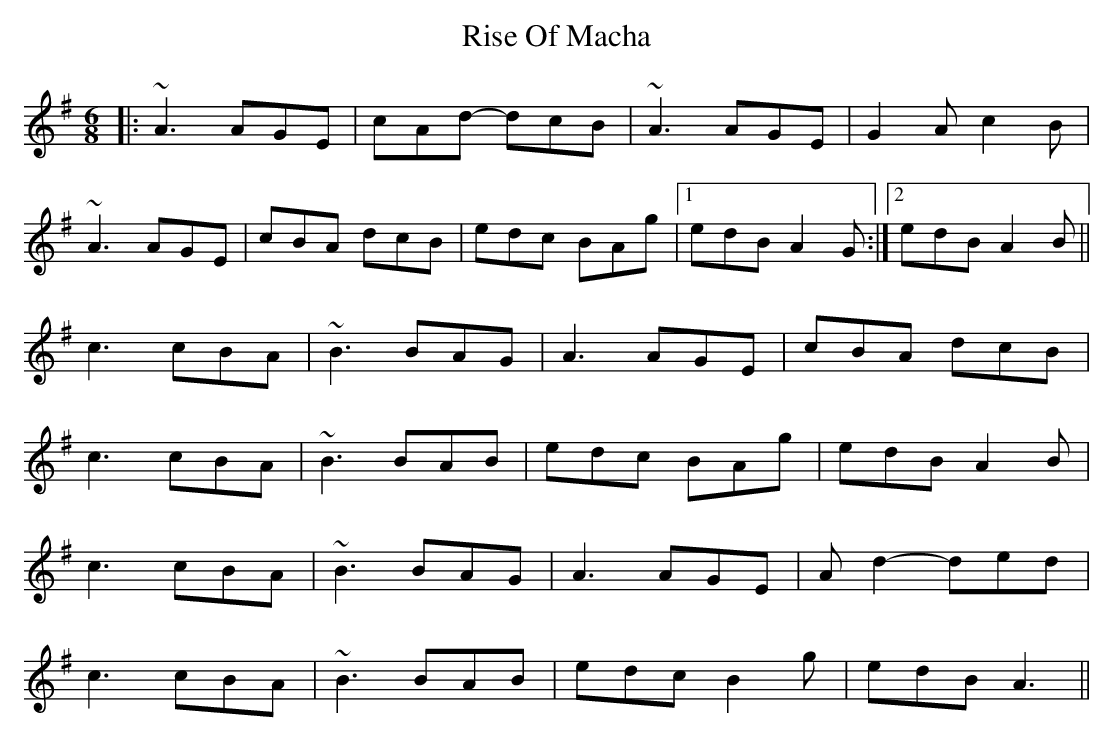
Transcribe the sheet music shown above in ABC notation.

X:1
T: Rise Of Macha
M: 6/8
L: 1/8
K: Ador
|:~A3 AGE|cAd- dcB|~A3 AGE|G2A c2B|
~A3 AGE|cBA dcB|edc BAg|1 edB A2G:|2 edB A2B||
c3 cBA|~B3 BAG|A3 AGE|cBA dcB|
c3 cBA|~B3 BAB|edc BAg|edB A2B|
c3 cBA|~B3 BAG|A3 AGE|Ad2-ded|
c3 cBA|~B3 BAB|edc B2g|edB A3||
